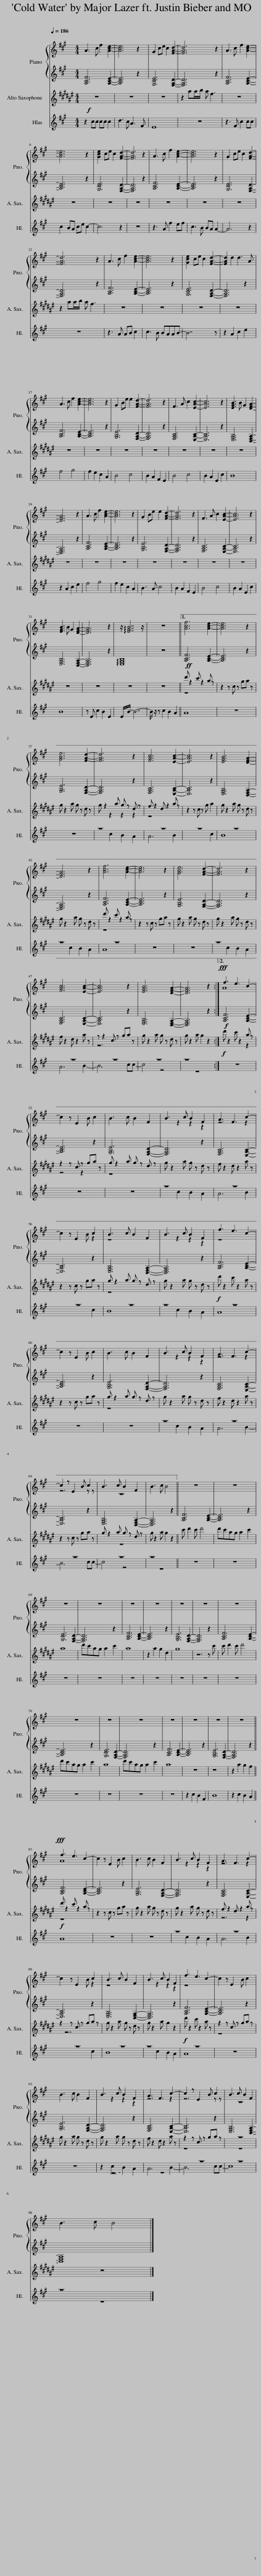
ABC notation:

X:1
%%score { ( 1 3 ) | 2 } 4 ( 5 6 )
L:1/8
Q:1/4=186
M:4/4
I:linebreak $
K:A
V:1 treble
V:3 treble
V:2 treble
V:4 treble transpose=-9
V:5 treble
V:6 treble
V:1
 A3 c f2 [Ace]2- | [Ace]6 z2 | G2 ce c2 [FAd]2- | [FAd]6 z2 | A3 c f2 [Ace]2- |$ %5
 [Ace]6 z2 | [Gce]2 ce c2 [FAd]2- | [FAd]6 z2 | A3 c f2 [Ace]2- | [Ace]6 z2 | %10
 G2 ce c2 [FAd]2- |$ [FAd]6 z2 | A3 c f2 [Ace]2- | [Ace]6 z2 | [Gce]2 ce c2 [FAd]2- | %15
 [FAd]2 d2 d3 A |$ A3 c f2 [Ace]2- | [Ace]6 z2 | G2 Be e2 [FAd]2- | [FAd]6 z2 | %20
 F3 A c2 [EAc]2- | [EAc]6 z2 | [EGB]3 B G2 [DFA]2- |$ [DFA]6 z2 | A3 c f2 [Ace]2- | %25
 [Ace]6 z2 | G2 Be e2 [FAd]2- | [FAd]6 z2 | F3 A c2 [EAc]2- | [EAc]6 z2 |$ %30
 [EGB]3 B G2 [DFA]2- | [DFA]6 z2 | z/ !arpeggio![EGB]7 z/ | z8 ||1 [Acf]6 [Ace]2- | %35
 [Ace]6 z2 |$ [GBe]6 [FAd]2- | [FAd]6 z2 | [FAc]6 [EAc]2- | [EAc]6 z2 | %40
 [EGB]6 [DFA]2- |$ [DFA]6 z2 | [Acf]6 [Ace]2- | [Ace]6 z2 | [GBe]6 [FAd]2- | %45
 [FAd]6 z2 |$ [FAc]6 [EAc]2- | [EAc]6 z2 | [EGB]6 [DFA]2- | [DFA]6 z2 :|2 %50
!fff! f3 e3 c2- |$ c2 z E2 B c2 | B3 c B2 F2 | B3 c B2 F2 | A3 F3 c2- |$ %55
 c2 z E2 B c2 | B3 c B2 F2 | B3 c B2 F2 | f3 e3 c2- |$ c2 z E2 B c2 | %60
 B3 c B2 F2 | B3 c B2 F2 | A3 F3 c2- |$ c2 z E2 B c2 | B3 c B2 F2 | %65
 B3 c B4 || z8 | z8 |$ z8 | z8 | %70
 z8 | z8 | z8 | z8 | z8 |$ %75
 z8 | z8 | z8 | z8 | z8 | %80
 z8 | z8 ||$!fff! f3 e3 c2- | c2 z E2 B c2 | B3 c B2 F2 | %85
 B3 c B2 F2 | A3 F3 c2- |$ c2 z E2 B c2 | B3 c B2 F2 | B3 c B2 F2 | %90
 f3 e3 c2- | c2 z E2 B c2 |$ B3 c B2 F2 | B3 c B2 F2 | A3 F3 c2- | %95
 c2 z E2 B c2 | B3 c B2 F2 |$ B3 c B4 |] %98
V:2
 [A,CF]6 [A,CE]2- | [A,CE]6 z2 | [G,CE]6 [F,A,D]2- | [F,A,D]6 z2 | [A,CF]6 [A,CE]2- |$ %5
 [A,CE]6 z2 | [G,CE]6 [F,A,D]2- | [F,A,D]6 z2 | [A,CF]6 [A,CE]2- | [A,CE]6 z2 | %10
 [G,CE]6 [F,A,D]2- |$ [F,A,D]6 z2 | [A,CF]6 [A,CE]2- | [A,CE]6 z2 | [G,CE]6 [F,A,D]2- | %15
 [F,A,D]6 z2 |$ [A,CF]6 [A,CE]2- | [A,CE]6 z2 | [G,B,E]6 [F,A,D]2- | [F,A,D]6 z2 | %20
 [F,A,C]6 [E,A,C]2- | [E,A,C]6 z2 | [E,G,B,]6 [D,F,A,]2- |$ [D,F,A,]6 z2 | [A,CF]6 [A,CE]2- | %25
 [A,CE]6 z2 | [G,B,E]6 [F,A,D]2- | [F,A,D]6 z2 | [F,A,C]6 [E,A,C]2- | [E,A,C]6 z2 |$ %30
 [E,G,B,]6 [D,F,A,]2- | [D,F,A,]6 z2 | !arpeggio![E,G,B,]8 | z8 ||1 [A,CF]6 [A,CE]2- | %35
 [A,CE]6 z2 |$ [G,B,E]6 [F,A,D]2- | [F,A,D]6 z2 | [F,A,C]6 [E,A,C]2- | [E,A,C]6 z2 | %40
 [E,G,B,]6 [D,F,A,]2- |$ [D,F,A,]6 z2 | [A,CF]6 [A,CE]2- | [A,CE]6 z2 | [G,B,E]6 [F,A,D]2- | %45
 [F,A,D]6 z2 |$ [F,A,C]6 [E,A,C]2- | [E,A,C]6 z2 | [E,G,B,]6 [D,F,A,]2- | [D,F,A,]6 z2 :|2 %50
!f! [A,CF]6 [A,CE]2- |$ [A,CE]6 z2 | [G,B,E]6 [F,A,D]2- | [F,A,D]6 z2 | [F,A,C]6 [E,A,C]2- |$ %55
 [E,A,C]6 z2 | [E,G,B,]6 [D,F,A,]2- | [D,F,A,]6 z2 | [A,CF]6 [A,CE]2- |$ [A,CE]6 z2 | %60
 [G,B,E]6 [F,A,D]2- | [F,A,D]6 z2 | [F,A,C]6 [E,A,C]2- |$ [E,A,C]6 z2 | [E,G,B,]6 [D,F,A,]2- | %65
 [D,F,A,]6 z2 || [A,CF]6 [A,CE]2- | [A,CE]6 z2 |$ [G,CE]6 [F,A,D]2- | [F,A,D]6 z2 | %70
 [A,CF]6 [A,CE]2- | [A,CE]6 z2 | [G,B,E]6 [F,A,D]2- | [F,A,D]6 z2 | [A,CF]6 [A,CE]2- |$ %75
 [A,CE]6 z2 | [G,CE]6 [F,A,D]2- | [F,A,D]6 z2 | [A,CF]6 [A,CE]2- | [A,CE]6 z2 | %80
 [G,B,E]6 [F,A,D]2- | [F,A,D]6 z2 ||$ [A,CF]6 [A,CE]2- | [A,CE]6 z2 | [G,B,E]6 [F,A,D]2- | %85
 [F,A,D]6 z2 | [F,A,C]6 [E,A,C]2- |$ [E,A,C]6 z2 | [E,G,B,]6 [D,F,A,]2- | [D,F,A,]6 z2 | %90
 [A,CF]6 [A,CE]2- | [A,CE]6 z2 |$ [G,B,E]6 [F,A,D]2- | [F,A,D]6 z2 | [F,A,C]6 [E,A,C]2- | %95
 [E,A,C]6 z2 | [E,G,B,]6 [D,F,A,]2- |$ [D,F,A,]8 |] %98
V:3
 x8 | x8 | x8 | x8 | x8 |$ %5
 x8 | x8 | x8 | x8 | x8 | %10
 x8 |$ x8 | x8 | x8 | x8 | %15
 x8 |$ x8 | x8 | x8 | x8 | %20
 x8 | x8 | x8 |$ x8 | x8 | %25
 x8 | x8 | x8 | x8 | x8 |$ %30
 x8 | x8 | x8 | x8 ||1 x8 | %35
 x8 |$ x8 | x8 | x8 | x8 | %40
 x8 |$ x8 | x8 | x8 | x8 | %45
 x8 |$ x8 | x8 | x8 | x8 :|2 %50
 A8 |$ x8 | x8 | x2 z2 z2 z2 | z6 z2 |$ %55
 x6 z2 | z8 | x2 z2 z2 z2 | z8 |$ x8 | %60
 x8 | x2 z2 z2 z2 | z6 z2 |$ z6 z z | z8 | %65
 x8 || x8 | x8 |$ x8 | x8 | %70
 x8 | x8 | x8 | x8 | x8 |$ %75
 x8 | x8 | x8 | x8 | x8 | %80
 x8 | x8 ||$ A8 | x8 | x8 | %85
 x2 z2 z2 z2 | z6 z2 |$ x6 z2 | z8 | x2 z2 z2 z2 | %90
 z8 | x8 |$ x8 | x2 z2 z2 z2 | z6 z2 | %95
 z6 z z | z8 |$ x8 |] %98
V:4
[K:F#] z8 | z8 | z8 | z2 aa/b/ a f3 | z8 |$ %5
 z8 | z8 | z8 | z8 | z8 | %10
 z8 |$ z2 aa/b/ a f3 | z8 | z8 | z8 | %15
 z8 |$ z8 | z8 | z8 | z8 | %20
 z8 | z8 | z8 |$ z8 | z8 | %25
 z8 | z8 | z8 | z8 | z8 |$ %30
 z8 | z8 | z8 | z8 ||1!ff! d' z2 c' z2 a z | %35
 z2 z c z ga z |$ g z2 a g z d z | g z2 a g z d z | f z2 d z2 a z | z2 z c z g a2 | %40
 g z2 a g z d z |$ g z2 a g z d z | d' z2 c' z2 a z | z2 z c z ga z | g z2 a g z d z | %45
 g z2 a g z d z |$ f z2 d z2 a z | z z2 c z ga z | g z2 a g z d z | g z2 a g2 z2 :|2 %50
!f! d' z2 c' z2 a z |$ z2 z c z ga z | g z2 a g z d z | g z2 a g z d z | f z2 d z2 a z |$ %55
 z2 z c z ga z | g z2 a g z d z | g z2 a g z d z |!f! d' z2 c' z2 a z |$ z2 z c z ga z | %60
 g z2 a g z d z | g z2 a g z d z | f z2 d z2 a z |$ z2 z c z ga z | g z2 a g z d z | %65
 g z2 a g2 z2 || c' d'2 c' d'4 | d'c'ag a2 c'2 |$ a8 | d'c'ag a2 c'2 | %70
 a8 | z2 a2 g2 d2 | g8 | z6 z c' | c' d'2 c' d'4 |$ %75
 d'c'ag a2 c'2 | a8 | d'c'ag a2 c'2 | a8 | z8 | %80
 z8 | z2 a2 g2 f2 ||$!f! d' z2 c' z2 a z | z2 z c z ga z | g z2 a g z d z | %85
 g z2 a g z d z | f z2 d z2 a z |$ z2 z c z ga z | g z2 a g z d z | g z2 a g2 z2 | %90
!f! d' z2 c' z2 a z | z2 z c z ga z |$ g z2 a g z d z | g z2 a g z d z | f z2 d z2 a z | %95
 z2 z c z ga z | z8 |$ z8 |] %98
V:5
!f! z2 cc cc c2 | d3 c A3 F | E8 | z8 | z3 F c2 cc |$ %5
 c2 BA ce c2- | c6 z2 | z8 | z3 A f2 ef | c3 B BA A2- | %10
 A6 z2 |$ z8 | z3 A AB c2 | c3 B BAAB- | B7 z | %15
 z2 A2 c2 e2 |$ f4 g4 | f2 e2 c2 A2 | B4 c4 | B2 A2 F2 E2 | %20
 B4 c4 | B2 A2 E2 c2 | B8 |$ z2 A2 c2 e2 | f4 g4 | %25
 f2 e2 c2 A2 | B3 A c4 | B2 A2 F2 E2 | B4 c4 | B2 A2 E2 c2 |$ %30
 B8 | z E c2 B2 E2 | E/B/- B7- | B/ z/ z c2 B2 A2 ||1 A8 | %35
 z8 |$ z8 | z8 | z8 | z8 | %40
 z8 |$ z8 | z8 | z8 | z8 | %45
 z8 |$ z8 | z8 | z8 | z8 :|2 %50
 z8 |$ z8 | z8 | z8 | z8 |$ %55
 z8 | z8 | z8 | z8 |$ z8 | %60
 z8 | z8 | z8 |$ z8 | z8 | %65
 z8 || z8 | z8 |$ z8 | z8 | %70
 z8 | z8 | z8 | z8 | z8 |$ %75
 z8 | z8 | z8 | z8 | z2 c2 B2 F2 | %80
 B8 | z2 c2 B2 A2 ||$ A8 | z8 | z8 | %85
 z8 | z8 |$ z8 | z8 | z8 | %90
 z8 | z8 |$ z8 | z2 z6 | z8 | %95
 z8 | z8 |$ z8 |] %98
V:6
 x8 | x8 | x8 | x8 | x8 |$ %5
 x8 | x8 | x8 | x8 | x8 | %10
 x8 |$ x8 | x8 | x8 | x8 | %15
 x8 |$ x8 | x8 | x8 | x8 | %20
 x8 | x8 | x8 |$ x8 | x8 | %25
 x8 | x8 | x8 | x8 | x8 |$ %30
 x8 | x8 | x8 | x8 ||1 x8 | %35
 x8 |$ x8 | x2 c2 B2 A2 | A6 B2 | x6 c2 | %40
 B8 |$ x2 c2 B2 A2 | A8 | x8 | x8 | %45
 x2 c2 B2 A2 |$ A6 B2- | B6 cc- | c4 z4 | z8 :|2 %50
 x8 |$ x8 | x8 | x2 c2 B2 A2 | A6 B2 |$ %55
 x6 c2 | B8 | x2 c2 B2 A2 | A8 |$ x8 | %60
 x8 | x2 c2 B2 A2 | A6 B2- |$ B6 cc- | c4 z4 | %65
 z8 || x8 | x8 |$ x8 | x8 | %70
 x8 | x8 | x8 | x8 | x8 |$ %75
 x8 | x8 | x8 | x8 | x8 | %80
 x8 | x8 ||$ x8 | x8 | x8 | %85
 x2 c2 B2 A2 | A6 B2 |$ x6 c2 | B8 | x2 c2 B2 A2 | %90
 A8 | x8 |$ x8 | x2 c2 B2 A2 | A6 B2- | %95
 B6 cc- | c8 |$ z8 |] %98
